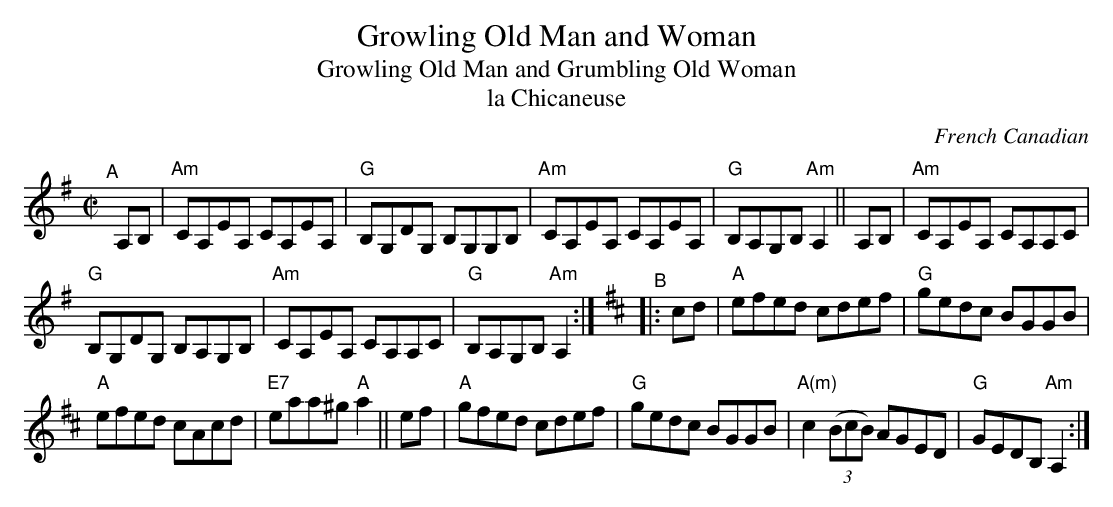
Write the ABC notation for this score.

X:1
T: Growling Old Man and Woman
T: Growling Old Man and Grumbling Old Woman
T: la Chicaneuse
C: French Canadian
M: C|
L: 1/8
K: Ador
"^A"[|] A,B, | "Am"CA,EA, CA,EA, | "G"B,G,DG, B,G,G,B, | "Am"CA,EA, CA,EA, | "G"B,A,G,B, "Am"A,2 || A,B, | "Am"CA,EA, CA,A,C |
"G"B,G,DG, B,A,G,B, | "Am"CA,EA, CA,A,C | "G"B,A,G,B, "Am"A,2 :|[K:Amix] "^B" |: cd  | "A"efed cdef | "G"gedc BGGB |
"A"efed cAcd | "E7"eaa^g "A"a2 || ef | "A"gfed cdef | "G"gedc BGGB | "A(m)"c2 ((3BcB) AGED | "G"GEDB, "Am"A,2 :|
